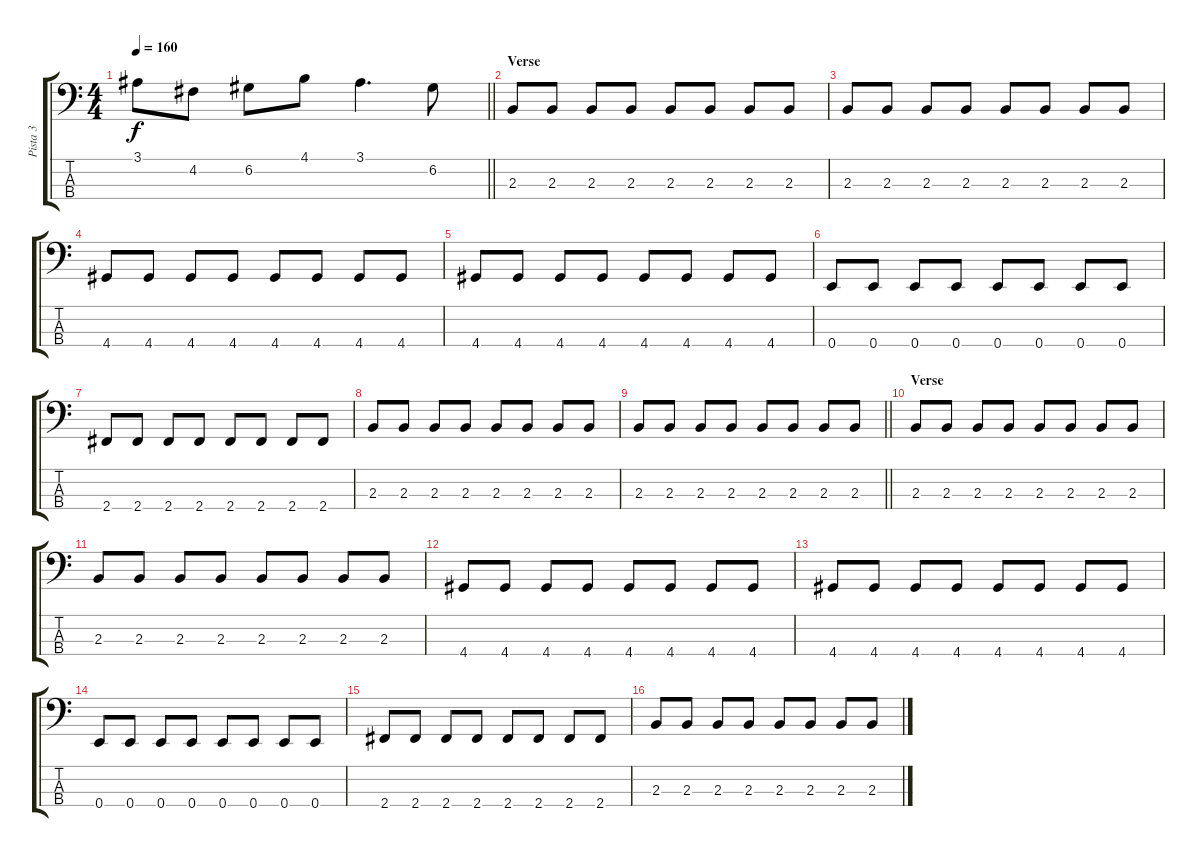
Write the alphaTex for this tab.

\track ("Pista 3" "Pista 3") {instrument electricbasspick}
\staff {score tabs}
\tuning (G2 D2 A1 E1) {hide}
\ts (4 4)
\tempo 160
\clef f4
\barLineRight lightlight
\ks c
3.1.8{dy f} 4.2.8 6.2.8 4.1.8 3.1.4{d} 6.2.8 |
\section ("" "Verse")
2.3.8 2.3.8 2.3.8 2.3.8 2.3.8 2.3.8 2.3.8 2.3.8 |
2.3.8 2.3.8 2.3.8 2.3.8 2.3.8 2.3.8 2.3.8 2.3.8 |
4.4.8 4.4.8 4.4.8 4.4.8 4.4.8 4.4.8 4.4.8 4.4.8 |
4.4.8 4.4.8 4.4.8 4.4.8 4.4.8 4.4.8 4.4.8 4.4.8 |
0.4.8 0.4.8 0.4.8 0.4.8 0.4.8 0.4.8 0.4.8 0.4.8 |
2.4.8 2.4.8 2.4.8 2.4.8 2.4.8 2.4.8 2.4.8 2.4.8 |
2.3.8 2.3.8 2.3.8 2.3.8 2.3.8 2.3.8 2.3.8 2.3.8 |
\barLineRight lightlight
2.3.8 2.3.8 2.3.8 2.3.8 2.3.8 2.3.8 2.3.8 2.3.8 |
\section ("" "Verse")
2.3.8 2.3.8 2.3.8 2.3.8 2.3.8 2.3.8 2.3.8 2.3.8 |
2.3.8 2.3.8 2.3.8 2.3.8 2.3.8 2.3.8 2.3.8 2.3.8 |
4.4.8 4.4.8 4.4.8 4.4.8 4.4.8 4.4.8 4.4.8 4.4.8 |
4.4.8 4.4.8 4.4.8 4.4.8 4.4.8 4.4.8 4.4.8 4.4.8 |
0.4.8 0.4.8 0.4.8 0.4.8 0.4.8 0.4.8 0.4.8 0.4.8 |
2.4.8 2.4.8 2.4.8 2.4.8 2.4.8 2.4.8 2.4.8 2.4.8 |
2.3.8 2.3.8 2.3.8 2.3.8 2.3.8 2.3.8 2.3.8 2.3.8
